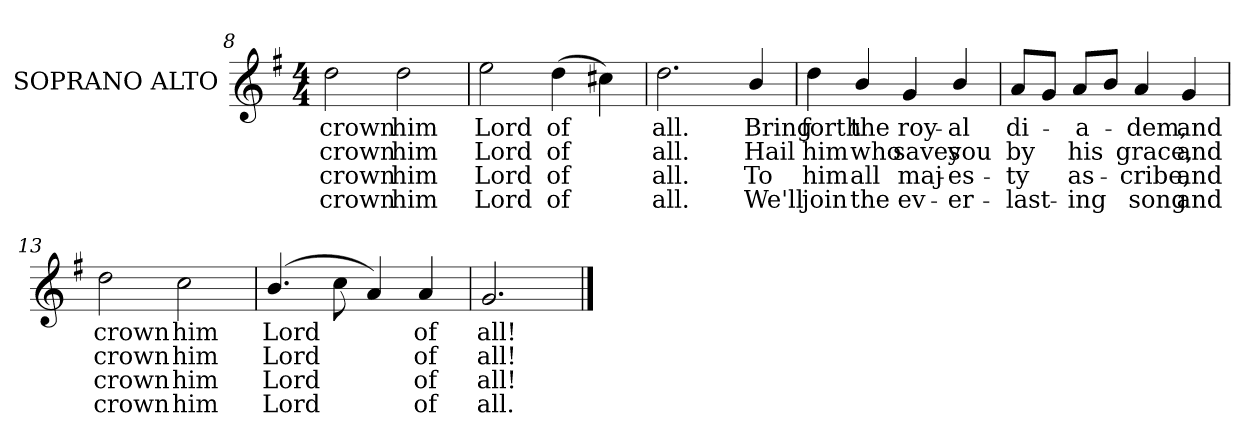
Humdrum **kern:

**kern	**text	**text	**text	**text
*part1	*part1	*part1	*part1	*part1
*staff1	*staff1	*staff1	*staff1	*staff1
*I"SOPRANO ALTO	*	*	*	*
*I'S. A.	*	*	*	*
*clefG2	*	*	*	*
*k[f#]	*	*	*	*
*G:	*	*	*	*
*M4/4	*	*	*	*
=8	=8	=8	=8	=8
!	!LO:LY:b:color=#000000	!LO:LY:b:color=#000000	!LO:LY:b:color=#000000	!LO:LY:b:color=#000000
2ddi\	crown	crown	crown	crown
!	!LO:LY:b:color=#000000	!LO:LY:b:color=#000000	!LO:LY:b:color=#000000	!LO:LY:b:color=#000000
2ddi\	him	him	him	him
!!LO:LB:g=z
=9	=9	=9	=9	=9
!	!LO:LY:b:color=#000000	!LO:LY:b:color=#000000	!LO:LY:b:color=#000000	!LO:LY:b:color=#000000
2eei\	Lord	Lord	Lord	Lord
!	!LO:LY:b:color=#000000	!LO:LY:b:color=#000000	!LO:LY:b:color=#000000	!LO:LY:b:color=#000000
(4ddi\	of	of	of	of
4cc#Xi\)	.	.	.	.
=10	=10	=10	=10	=10
!	!LO:LY:b:color=#000000	!LO:LY:b:color=#000000	!LO:LY:b:color=#000000	!LO:LY:b:color=#000000
2.ddi\	all.	all.	all.	all.
!	!LO:LY:b:color=#000000	!LO:LY:b:color=#000000	!LO:LY:b:color=#000000	!LO:LY:b:color=#000000
4bi/	Bring	Hail	To	We'll
=11	=11	=11	=11	=11
!	!LO:LY:b:color=#000000	!LO:LY:b:color=#000000	!LO:LY:b:color=#000000	!LO:LY:b:color=#000000
4ddi\	forth	him	him	join
!	!LO:LY:b:color=#000000	!LO:LY:b:color=#000000	!LO:LY:b:color=#000000	!LO:LY:b:color=#000000
4bi/	the	who	all	the
!	!LO:LY:b:color=#000000	!LO:LY:b:color=#000000	!LO:LY:b:color=#000000	!LO:LY:b:color=#000000
4gi/	roy-	saves	maj-	ev-
!	!LO:LY:b:color=#000000	!LO:LY:b:color=#000000	!LO:LY:b:color=#000000	!LO:LY:b:color=#000000
4bi/	-al	you	-es-	-er-
!!LO:LB:g=z
=12	=12	=12	=12	=12
!	!LO:LY:b:color=#000000	!LO:LY:b:color=#000000	!LO:LY:b:color=#000000	!LO:LY:b:color=#000000
8ai/L	di-	by	-ty	-last-
8gi/J	.	.	.	.
!	!LO:LY:b:color=#000000	!LO:LY:b:color=#000000	!LO:LY:b:color=#000000	!LO:LY:b:color=#000000
8ai/L	-a-	his	as-	-ing
8bi/J	.	.	.	.
!	!LO:LY:b:color=#000000	!LO:LY:b:color=#000000	!LO:LY:b:color=#000000	!LO:LY:b:color=#000000
4ai/	-dem,	grace,	-cribe,	song
!	!LO:LY:b:color=#000000	!LO:LY:b:color=#000000	!LO:LY:b:color=#000000	!LO:LY:b:color=#000000
4gi/	and	and	and	and
=13	=13	=13	=13	=13
!	!LO:LY:b:color=#000000	!LO:LY:b:color=#000000	!LO:LY:b:color=#000000	!LO:LY:b:color=#000000
2ddi\	crown	crown	crown	crown
!	!LO:LY:b:color=#000000	!LO:LY:b:color=#000000	!LO:LY:b:color=#000000	!LO:LY:b:color=#000000
2cci\	him	him	him	him
=14	=14	=14	=14	=14
!	!LO:LY:b:color=#000000	!LO:LY:b:color=#000000	!LO:LY:b:color=#000000	!LO:LY:b:color=#000000
(4.bi/	Lord	Lord	Lord	Lord
8cci\	.	.	.	.
4ai/)	.	.	.	.
!	!LO:LY:b:color=#000000	!LO:LY:b:color=#000000	!LO:LY:b:color=#000000	!LO:LY:b:color=#000000
4ai/	of	of	of	of
=15	=15	=15	=15	=15
!	!LO:LY:b:color=#000000	!LO:LY:b:color=#000000	!LO:LY:b:color=#000000	!LO:LY:b:color=#000000
2.gi/	all!	all!	all!	all.
==	==	==	==	==
*-	*-	*-	*-	*-
